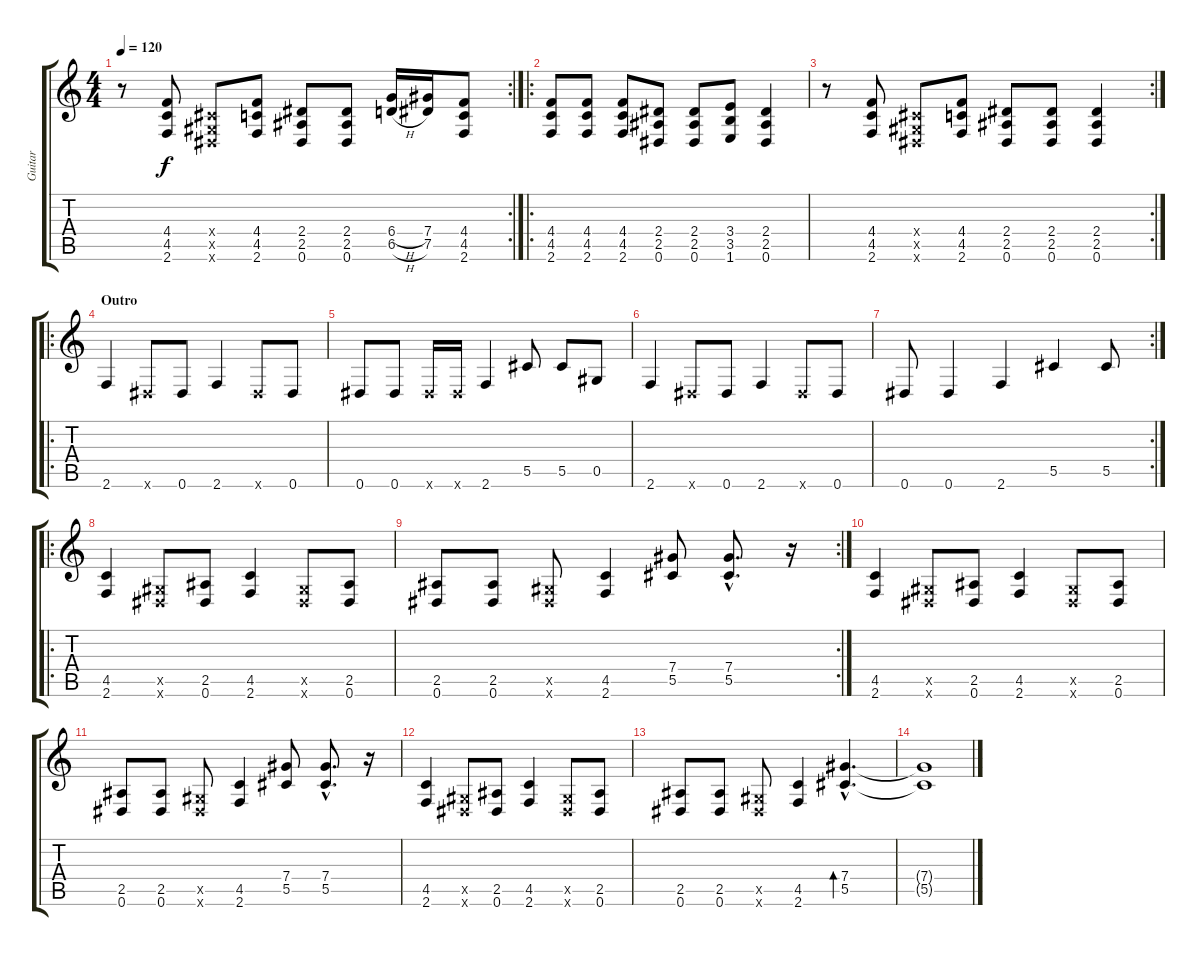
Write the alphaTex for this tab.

\track ("Guitar" "Guitar") {instrument overdrivenguitar}
\staff {score tabs}
\tuning (Eb4 Bb3 Gb3 Db3 Ab2 Eb2) {hide}
\rc 2
\ts (4 4)
\tempo 120
\clef g2
\ks c
r.8{dy f} (4.4 4.5 2.6).8 (0.4{x} 0.5{x} 0.6{x}).8 (4.4 4.5 2.6).8 (2.4 2.5 0.6).8 (2.4 2.5 0.6).8 (6.4{h} 6.5{h}).16 (7.4 7.5).16 (4.4 4.5 2.6).8 |
\ro
(4.4 4.5 2.6).8 (4.4 4.5 2.6).8 (4.4 4.5 2.6).8 (2.4 2.5 0.6).8 (2.4 2.5 0.6).8 (3.4 3.5 1.6).8 (2.4 2.5 0.6).4 |
\rc 2
r.8 (4.4 4.5 2.6).8 (0.4{x} 0.5{x} 0.6{x}).8 (4.4 4.5 2.6).8 (2.4 2.5 0.6).8 (2.4 2.5 0.6).8 (2.4 2.5 0.6).4 |
\ro
\section ("" "Outro")
2.6.4 0.6{x}.8 0.6.8 2.6.4 0.6{x}.8 0.6.8 |
0.6.8 0.6.8 0.6{x}.16 0.6{x}.16 2.6.4 5.5.8 5.5.8 0.5.8 |
2.6.4 0.6{x}.8 0.6.8 2.6.4 0.6{x}.8 0.6.8 |
\rc 2
0.6.8 0.6.4 2.6.4 5.5.4 5.5.8 |
\ro
(4.5 2.6).4 (0.5{x} 0.6{x}).8 (2.5 0.6).8 (4.5 2.6).4 (0.5{x} 0.6{x}).8 (2.5 0.6).8 |
\rc 2
(2.5 0.6).8 (2.5 0.6).8 (0.5{x} 0.6{x}).8 (4.5 2.6).4 (7.4 5.5).8 (7.4{hac} 5.5{hac}).8{d} r.16 |
(4.5 2.6).4 (0.5{x} 0.6{x}).8 (2.5 0.6).8 (4.5 2.6).4 (0.5{x} 0.6{x}).8 (2.5 0.6).8 |
(2.5 0.6).8 (2.5 0.6).8 (0.5{x} 0.6{x}).8 (4.5 2.6).4 (7.4 5.5).8 (7.4{hac} 5.5{hac}).8{d} r.16 |
(4.5 2.6).4 (0.5{x} 0.6{x}).8 (2.5 0.6).8 (4.5 2.6).4 (0.5{x} 0.6{x}).8 (2.5 0.6).8 |
(2.5 0.6).8 (2.5 0.6).8 (0.5{x} 0.6{x}).8 (4.5 2.6).4 (7.4{hac} 5.5{hac}).4{d bd 480} |
(7.4{t} 5.5{t}).1
